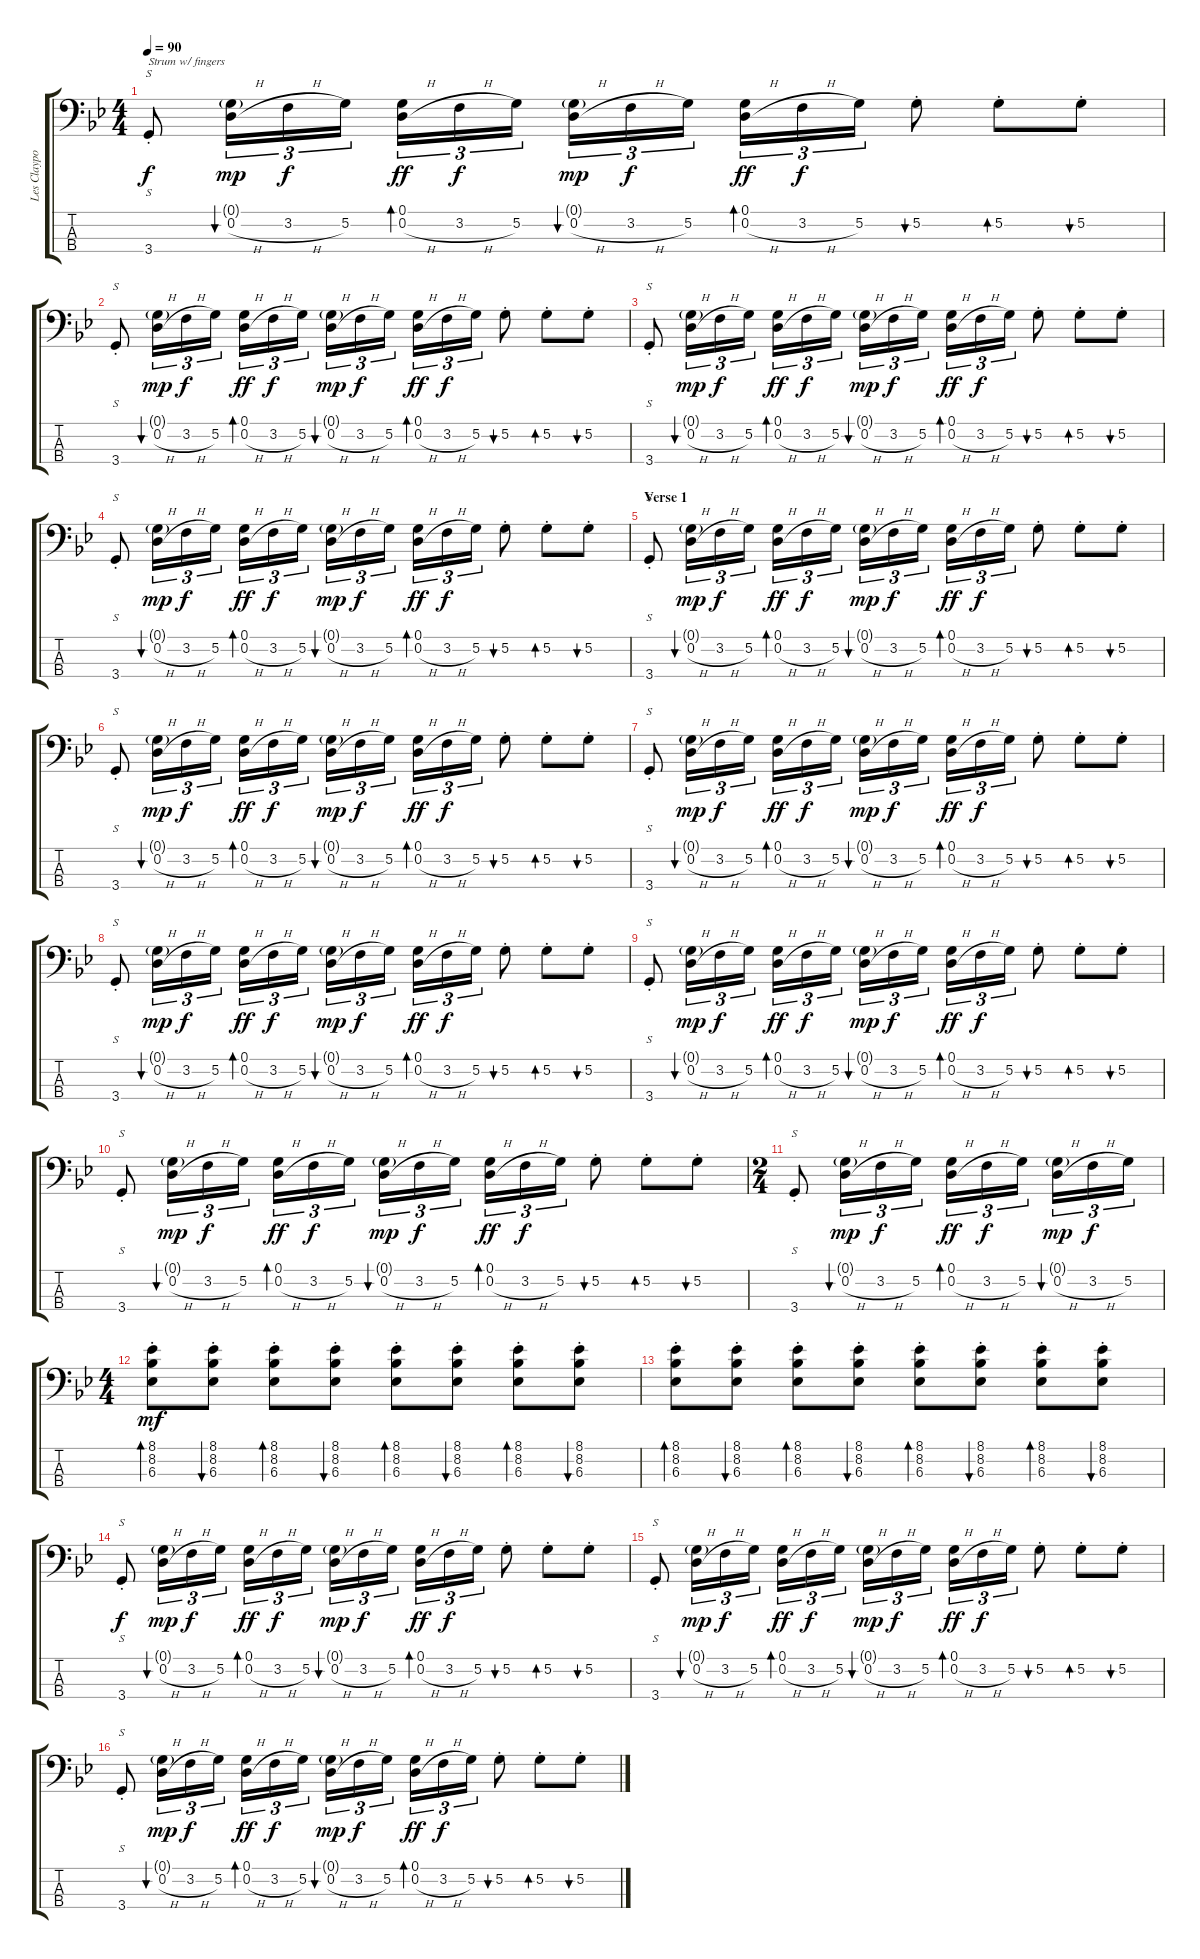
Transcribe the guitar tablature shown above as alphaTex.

\track ("Les Claypool - Bass" "Les Claypo") {instrument slapbass1}
\staff {score tabs}
\tuning (G2 D2 A1 E1) {hide}
\ts (4 4)
\tempo 90
\clef f4
\ks bb
3.4{st}.8{s txt "Strum w/ fingers" dy f instrument slapbass1} (0.1{g} 0.2{h}).16{tu (3 2) bu 60 dy mp} 3.2{h}.16{tu (3 2) dy f} 5.2.16{tu (3 2)} (0.1 0.2{h}).16{tu (3 2) bd 30 dy ff} 3.2{h}.16{tu (3 2) dy f} 5.2.16{tu (3 2)} (0.1{g} 0.2{h}).16{tu (3 2) bu 30 dy mp} 3.2{h}.16{tu (3 2) dy f} 5.2.16{tu (3 2)} (0.1 0.2{h}).16{tu (3 2) bd 30 dy ff} 3.2{h}.16{tu (3 2) dy f} 5.2.16{tu (3 2)} 5.2{st}.8{bu 30} 5.2{st}.8{bd 30} 5.2{st}.8{bu 30} |
3.4{st}.8{s} (0.1{g} 0.2{h}).16{tu (3 2) bu 60 dy mp} 3.2{h}.16{tu (3 2) dy f} 5.2.16{tu (3 2)} (0.1 0.2{h}).16{tu (3 2) bd 30 dy ff} 3.2{h}.16{tu (3 2) dy f} 5.2.16{tu (3 2)} (0.1{g} 0.2{h}).16{tu (3 2) bu 30 dy mp} 3.2{h}.16{tu (3 2) dy f} 5.2.16{tu (3 2)} (0.1 0.2{h}).16{tu (3 2) bd 30 dy ff} 3.2{h}.16{tu (3 2) dy f} 5.2.16{tu (3 2)} 5.2{st}.8{bu 30} 5.2{st}.8{bd 30} 5.2{st}.8{bu 30} |
3.4{st}.8{s} (0.1{g} 0.2{h}).16{tu (3 2) bu 60 dy mp} 3.2{h}.16{tu (3 2) dy f} 5.2.16{tu (3 2)} (0.1 0.2{h}).16{tu (3 2) bd 30 dy ff} 3.2{h}.16{tu (3 2) dy f} 5.2.16{tu (3 2)} (0.1{g} 0.2{h}).16{tu (3 2) bu 30 dy mp} 3.2{h}.16{tu (3 2) dy f} 5.2.16{tu (3 2)} (0.1 0.2{h}).16{tu (3 2) bd 30 dy ff} 3.2{h}.16{tu (3 2) dy f} 5.2.16{tu (3 2)} 5.2{st}.8{bu 30} 5.2{st}.8{bd 30} 5.2{st}.8{bu 30} |
3.4{st}.8{s} (0.1{g} 0.2{h}).16{tu (3 2) bu 60 dy mp} 3.2{h}.16{tu (3 2) dy f} 5.2.16{tu (3 2)} (0.1 0.2{h}).16{tu (3 2) bd 30 dy ff} 3.2{h}.16{tu (3 2) dy f} 5.2.16{tu (3 2)} (0.1{g} 0.2{h}).16{tu (3 2) bu 30 dy mp} 3.2{h}.16{tu (3 2) dy f} 5.2.16{tu (3 2)} (0.1 0.2{h}).16{tu (3 2) bd 30 dy ff} 3.2{h}.16{tu (3 2) dy f} 5.2.16{tu (3 2)} 5.2{st}.8{bu 30} 5.2{st}.8{bd 30} 5.2{st}.8{bu 30} |
\section ("" "Verse 1")
3.4{st}.8{s} (0.1{g} 0.2{h}).16{tu (3 2) bu 60 dy mp} 3.2{h}.16{tu (3 2) dy f} 5.2.16{tu (3 2)} (0.1 0.2{h}).16{tu (3 2) bd 30 dy ff} 3.2{h}.16{tu (3 2) dy f} 5.2.16{tu (3 2)} (0.1{g} 0.2{h}).16{tu (3 2) bu 30 dy mp} 3.2{h}.16{tu (3 2) dy f} 5.2.16{tu (3 2)} (0.1 0.2{h}).16{tu (3 2) bd 30 dy ff} 3.2{h}.16{tu (3 2) dy f} 5.2.16{tu (3 2)} 5.2{st}.8{bu 30} 5.2{st}.8{bd 30} 5.2{st}.8{bu 30} |
3.4{st}.8{s} (0.1{g} 0.2{h}).16{tu (3 2) bu 60 dy mp} 3.2{h}.16{tu (3 2) dy f} 5.2.16{tu (3 2)} (0.1 0.2{h}).16{tu (3 2) bd 30 dy ff} 3.2{h}.16{tu (3 2) dy f} 5.2.16{tu (3 2)} (0.1{g} 0.2{h}).16{tu (3 2) bu 30 dy mp} 3.2{h}.16{tu (3 2) dy f} 5.2.16{tu (3 2)} (0.1 0.2{h}).16{tu (3 2) bd 30 dy ff} 3.2{h}.16{tu (3 2) dy f} 5.2.16{tu (3 2)} 5.2{st}.8{bu 30} 5.2{st}.8{bd 30} 5.2{st}.8{bu 30} |
3.4{st}.8{s} (0.1{g} 0.2{h}).16{tu (3 2) bu 60 dy mp} 3.2{h}.16{tu (3 2) dy f} 5.2.16{tu (3 2)} (0.1 0.2{h}).16{tu (3 2) bd 30 dy ff} 3.2{h}.16{tu (3 2) dy f} 5.2.16{tu (3 2)} (0.1{g} 0.2{h}).16{tu (3 2) bu 30 dy mp} 3.2{h}.16{tu (3 2) dy f} 5.2.16{tu (3 2)} (0.1 0.2{h}).16{tu (3 2) bd 30 dy ff} 3.2{h}.16{tu (3 2) dy f} 5.2.16{tu (3 2)} 5.2{st}.8{bu 30} 5.2{st}.8{bd 30} 5.2{st}.8{bu 30} |
3.4{st}.8{s} (0.1{g} 0.2{h}).16{tu (3 2) bu 60 dy mp} 3.2{h}.16{tu (3 2) dy f} 5.2.16{tu (3 2)} (0.1 0.2{h}).16{tu (3 2) bd 30 dy ff} 3.2{h}.16{tu (3 2) dy f} 5.2.16{tu (3 2)} (0.1{g} 0.2{h}).16{tu (3 2) bu 30 dy mp} 3.2{h}.16{tu (3 2) dy f} 5.2.16{tu (3 2)} (0.1 0.2{h}).16{tu (3 2) bd 30 dy ff} 3.2{h}.16{tu (3 2) dy f} 5.2.16{tu (3 2)} 5.2{st}.8{bu 30} 5.2{st}.8{bd 30} 5.2{st}.8{bu 30} |
3.4{st}.8{s} (0.1{g} 0.2{h}).16{tu (3 2) bu 60 dy mp} 3.2{h}.16{tu (3 2) dy f} 5.2.16{tu (3 2)} (0.1 0.2{h}).16{tu (3 2) bd 30 dy ff} 3.2{h}.16{tu (3 2) dy f} 5.2.16{tu (3 2)} (0.1{g} 0.2{h}).16{tu (3 2) bu 30 dy mp} 3.2{h}.16{tu (3 2) dy f} 5.2.16{tu (3 2)} (0.1 0.2{h}).16{tu (3 2) bd 30 dy ff} 3.2{h}.16{tu (3 2) dy f} 5.2.16{tu (3 2)} 5.2{st}.8{bu 30} 5.2{st}.8{bd 30} 5.2{st}.8{bu 30} |
3.4{st}.8{s} (0.1{g} 0.2{h}).16{tu (3 2) bu 60 dy mp} 3.2{h}.16{tu (3 2) dy f} 5.2.16{tu (3 2)} (0.1 0.2{h}).16{tu (3 2) bd 30 dy ff} 3.2{h}.16{tu (3 2) dy f} 5.2.16{tu (3 2)} (0.1{g} 0.2{h}).16{tu (3 2) bu 30 dy mp} 3.2{h}.16{tu (3 2) dy f} 5.2.16{tu (3 2)} (0.1 0.2{h}).16{tu (3 2) bd 30 dy ff} 3.2{h}.16{tu (3 2) dy f} 5.2.16{tu (3 2)} 5.2{st}.8{bu 30} 5.2{st}.8{bd 30} 5.2{st}.8{bu 30} |
\ts (2 4)
3.4{st}.8{s} (0.1{g} 0.2{h}).16{tu (3 2) bu 60 dy mp} 3.2{h}.16{tu (3 2) dy f} 5.2.16{tu (3 2)} (0.1 0.2{h}).16{tu (3 2) bd 30 dy ff} 3.2{h}.16{tu (3 2) dy f} 5.2.16{tu (3 2)} (0.1{g} 0.2{h}).16{tu (3 2) bu 30 dy mp} 3.2{h}.16{tu (3 2) dy f} 5.2.16{tu (3 2)} |
\ts (4 4)
(8.1{st} 8.2{st} 6.3{st}).8{bd 30 dy mf} (8.1{st} 8.2{st} 6.3{st}).8{bu 30} (8.1{st} 8.2{st} 6.3{st}).8{bd 30} (8.1{st} 8.2{st} 6.3{st}).8{bu 30} (8.1{st} 8.2{st} 6.3{st}).8{bd 30} (8.1{st} 8.2{st} 6.3{st}).8{bu 30} (8.1{st} 8.2{st} 6.3{st}).8{bd 30} (8.1{st} 8.2{st} 6.3{st}).8{bu 30} |
(8.1{st} 8.2{st} 6.3{st}).8{bd 30} (8.1{st} 8.2{st} 6.3{st}).8{bu 30} (8.1{st} 8.2{st} 6.3{st}).8{bd 30} (8.1{st} 8.2{st} 6.3{st}).8{bu 30} (8.1{st} 8.2{st} 6.3{st}).8{bd 30} (8.1{st} 8.2{st} 6.3{st}).8{bu 30} (8.1{st} 8.2{st} 6.3{st}).8{bd 30} (8.1{st} 8.2{st} 6.3{st}).8{bu 30} |
3.4{st}.8{s dy f} (0.1{g} 0.2{h}).16{tu (3 2) bu 60 dy mp} 3.2{h}.16{tu (3 2) dy f} 5.2.16{tu (3 2)} (0.1 0.2{h}).16{tu (3 2) bd 30 dy ff} 3.2{h}.16{tu (3 2) dy f} 5.2.16{tu (3 2)} (0.1{g} 0.2{h}).16{tu (3 2) bu 30 dy mp} 3.2{h}.16{tu (3 2) dy f} 5.2.16{tu (3 2)} (0.1 0.2{h}).16{tu (3 2) bd 30 dy ff} 3.2{h}.16{tu (3 2) dy f} 5.2.16{tu (3 2)} 5.2{st}.8{bu 30} 5.2{st}.8{bd 30} 5.2{st}.8{bu 30} |
3.4{st}.8{s} (0.1{g} 0.2{h}).16{tu (3 2) bu 60 dy mp} 3.2{h}.16{tu (3 2) dy f} 5.2.16{tu (3 2)} (0.1 0.2{h}).16{tu (3 2) bd 30 dy ff} 3.2{h}.16{tu (3 2) dy f} 5.2.16{tu (3 2)} (0.1{g} 0.2{h}).16{tu (3 2) bu 30 dy mp} 3.2{h}.16{tu (3 2) dy f} 5.2.16{tu (3 2)} (0.1 0.2{h}).16{tu (3 2) bd 30 dy ff} 3.2{h}.16{tu (3 2) dy f} 5.2.16{tu (3 2)} 5.2{st}.8{bu 30} 5.2{st}.8{bd 30} 5.2{st}.8{bu 30} |
3.4{st}.8{s} (0.1{g} 0.2{h}).16{tu (3 2) bu 60 dy mp} 3.2{h}.16{tu (3 2) dy f} 5.2.16{tu (3 2)} (0.1 0.2{h}).16{tu (3 2) bd 30 dy ff} 3.2{h}.16{tu (3 2) dy f} 5.2.16{tu (3 2)} (0.1{g} 0.2{h}).16{tu (3 2) bu 30 dy mp} 3.2{h}.16{tu (3 2) dy f} 5.2.16{tu (3 2)} (0.1 0.2{h}).16{tu (3 2) bd 30 dy ff} 3.2{h}.16{tu (3 2) dy f} 5.2.16{tu (3 2)} 5.2{st}.8{bu 30} 5.2{st}.8{bd 30} 5.2{st}.8{bu 30}
